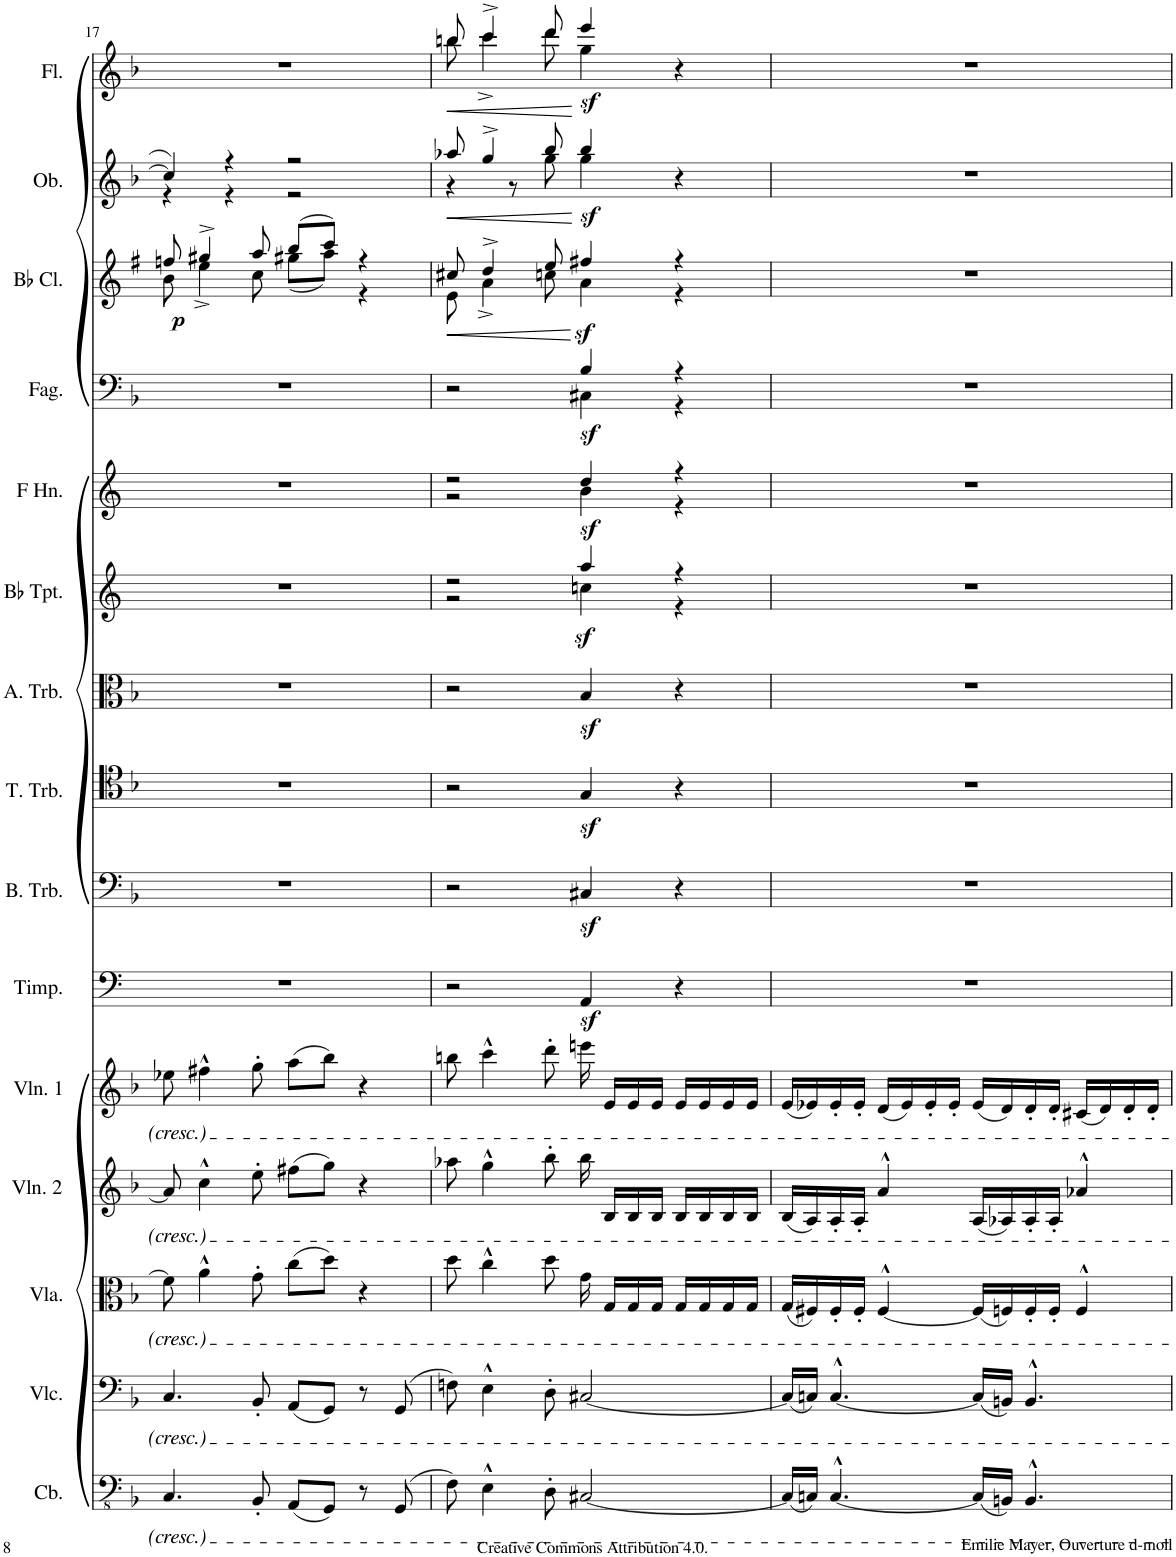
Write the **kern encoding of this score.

**kern	**kern	**kern	**kern	**kern	**kern	**kern	**kern	**kern	**kern	**dynam	**kern	**dynam	**kern	**dynam	**kern	**dynam	**kern	**dynam	**kern	**dynam
*part15	*part14	*part13	*part12	*part11	*part10	*part9	*part8	*part7	*part6	*part6	*part5	*part5	*part4	*part4	*part3	*part3	*part2	*part2	*part1	*part1
*staff15	*staff14	*staff13	*staff12	*staff11	*staff10	*staff9	*staff8	*staff7	*staff6	*staff6	*staff5	*staff5	*staff4	*staff4	*staff3	*staff3	*staff2	*staff2	*staff1	*staff1
*I"Contrabass	*I"Violoncello	*I"Viola	*I"Violino 2	*I"Violino 1	*I"Timpani in D, A	*I"Trombone Basso	*I"Trombone Tenore	*I"Trombone Alto	*I"Trombe in Bb	*	*I"Corni in F	*	*I"Fagotti	*	*I"Clarinetti in Bb	*	*I"Oboi	*	*I"Flauti	*
*I'Cb.	*I'Vlc.	*I'Vla.	*I'Vln. 2	*I'Vln. 1	*I'Timp.	*	*	*	*	*	*	*	*I'Fag.	*	*	*	*I'Ob.	*	*I'Fl.	*
!!LO:PB:g=z
*clefFv4	*clefF4	*clefC3	*clefG2	*clefG2	*clefF4	*clefF4	*clefC4	*clefC3	*clefG2	*	*clefG2	*	*clefF4	*	*clefG2	*	*clefG2	*	*clefG2	*
*Trd7c12	*	*	*	*	*	*	*	*	*Trd1c2	*	*Trd4c7	*	*	*	*Trd1c2	*	*	*	*	*
*k[b-]	*k[b-]	*k[b-]	*k[b-]	*k[b-]	*k[b-]	*k[b-]	*k[b-]	*k[b-]	*k[f#]	*	*k[]	*	*k[b-]	*	*k[f#]	*	*k[b-]	*	*k[b-]	*
*M4/4	*M4/4	*M4/4	*M4/4	*M4/4	*M4/4	*M4/4	*M4/4	*M4/4	*M4/4	*	*M4/4	*	*M4/4	*	*M4/4	*	*M4/4	*	*M4/4	*
*met(c)	*met(c)	*met(c)	*met(c)	*met(c)	*met(c)	*met(c)	*met(c)	*met(c)	*met(c)	*	*met(c)	*	*met(c)	*	*met(c)	*	*met(c)	*	*met(c)	*
=17	=17	=17	=17	=17	=17	=17	=17	=17	=17	=17	=17	=17	=17	=17	=17	=17	=17	=17	=17	=17
*	*	*	*	*	*	*	*	*	*	*	*	*	*	*	*^	*	*^	*	*	*
!	!	!	!	!	!	!	!	!	!	!	!	!	!	!	!	!	!LO:DY:b	!	!	!	!	!
4.CC/	4.C/	8f#\]	8a/]	8ee-X\	1r	1r	1r	1r	1r	.	1r	.	1r	.	8ffn/	8b\	p	4cc/]	4r	.	1r	.
.	.	4a^^\	4cc^^\	4ff#X^^\	.	.	.	.	.	.	.	.	.	.	4gg#X^/	4ee^\	.	.	.	.	.	.
.	.	.	.	.	.	.	.	.	.	.	.	.	.	.	.	.	.	4r	4r	.	.	.
8BBB-'/	8BB-'/	8g'\	8ee'\	8gg'\	.	.	.	.	.	.	.	.	.	.	8aa/	8cc\	.	.	.	.	.	.
(8AAA/L	(8AA/L	(8cc\L	(8ff#X\L	(8aa\L	.	.	.	.	.	.	.	.	.	.	(8bb/L	(8gg#X\L	.	2r	2r	.	.	.
8GGG/J)	8GG/J)	8dd\J)	8gg\J)	8bb-\J)	.	.	.	.	.	.	.	.	.	.	8ccc/J)	8aa\J)	.	.	.	.	.	.
8r	8r	4r	4r	4r	.	.	.	.	.	.	.	.	.	.	4r	4r	.	.	.	.	.	.
(8GGG/	(8GG/	.	.	.	.	.	.	.	.	.	.	.	.	.	.	.	.	.	.	.	.	.
=18	=18	=18	=18	=18	=18	=18	=18	=18	=18	=18	=18	=18	=18	=18	=18	=18	=18	=18	=18	=18	=18	=18
*	*	*	*	*	*	*	*	*	*^	*	*^	*	*^	*	*	*	*	*	*	*	*	*
!	!	!	!	!	!	!	!	!	!	!	!	!	!	!	!	!	!	!	!	!LO:HP:b	!	!	!LO:HP:b	!	!LO:HP:b
*	*	*	*	*	*	*	*	*	*	*	*	*	*	*	*	*	*	*	*	*	*	*	*	*^	*
8FF\)	8Fn\)	8dd\	8aa-X\	8bbn\	2r	2r	2r	2r	2r	2r	.	2r	2r	.	2r	2ryy	.	8cc#X/	8e\	<	8aa-X/	4r	<	8bbn/	8bb\	<
4EE^^\	4E^^\	4cc^^\	4gg^^\	4ccc^^\	.	.	.	.	.	.	.	.	.	.	.	.	.	4dd^/	4a^\	.	4gg^/	.	.	4ccc^/	4ccc^<\	.
.	.	.	.	.	.	.	.	.	.	.	.	.	.	.	.	.	.	.	.	.	.	8r	.	.	.	.
8DD'\	8D'\	8dd\	8bb-'\	8ddd'\	.	.	.	.	.	.	.	.	.	.	.	.	.	8ee/	8ccn\	.	8bb-/	8gg\	.	8ddd/	8ddd\	.
!	!	!	!	!	!	!	!	!	!	!	!LO:DY:b	!	!	!LO:DY:b	!	!	!LO:DY:b	!	!	!LO:DY:n=1:b	!	!	!LO:DY:n=1:b	!	!	!LO:DY:n=1:b
[2CC#X/	[2C#X/	16g\	16bb-\	16eeen\	4AAz</	4C#Xz</	4Gz</	4B-z</	4aa/	4ccn\	sf	4dd/	4b\	sf	4B-/	4C#X\	sf	4ff#X/	4a\	[ sf	4bb-/	4gg\	[ sf	4eee/	4gg\	[ sf
.	.	16G/LL	16B-/LL	16e/LL	.	.	.	.	.	.	.	.	.	.	.	.	.	.	.	.	.	.	.	.	.	.
.	.	16G/	16B-/	16e/	.	.	.	.	.	.	.	.	.	.	.	.	.	.	.	.	.	.	.	.	.	.
.	.	16G/JJ	16B-/JJ	16e/JJ	.	.	.	.	.	.	.	.	.	.	.	.	.	.	.	.	.	.	.	.	.	.
.	.	16G/LL	16B-/LL	16e/LL	4r	4r	4r	4r	4r	4r	.	4r	4r	.	4r	4r	.	4r	4r	.	4r	4ryy	.	4r	4ryy	.
.	.	16G/	16B-/	16e/	.	.	.	.	.	.	.	.	.	.	.	.	.	.	.	.	.	.	.	.	.	.
.	.	16G/	16B-/	16e/	.	.	.	.	.	.	.	.	.	.	.	.	.	.	.	.	.	.	.	.	.	.
.	.	16G/JJ	16B-/JJ	16e/JJ	.	.	.	.	.	.	.	.	.	.	.	.	.	.	.	.	.	.	.	.	.	.
*	*	*	*	*	*	*	*	*	*v	*v	*	*	*	*	*v	*v	*	*v	*v	*	*v	*v	*	*v	*v	*
*	*	*	*	*	*	*	*	*	*	*	*v	*v	*	*	*	*	*	*	*	*	*
=19	=19	=19	=19	=19	=19	=19	=19	=19	=19	=19	=19	=19	=19	=19	=19	=19	=19	=19	=19	=19
(16CC#/LL]	(16C#/LL]	(16G/LL	(16B-/LL	(16e/LL	1r	1r	1r	1r	1r	.	1r	.	1r	.	1r	.	1r	.	1r	.
16CCn/JJ)	16Cn/JJ)	16F#X/)	16A/)	16e-X/)	.	.	.	.	.	.	.	.	.	.	.	.	.	.	.	.
[4.CC^^/	[4.C^^/	16F#'/	16A'/	16e-'/	.	.	.	.	.	.	.	.	.	.	.	.	.	.	.	.
.	.	16F#'/JJ	16A'/JJ	16e-'/JJ	.	.	.	.	.	.	.	.	.	.	.	.	.	.	.	.
.	.	[4F#^^/	4a^^/	(16d/LL	.	.	.	.	.	.	.	.	.	.	.	.	.	.	.	.
.	.	.	.	16e-/)	.	.	.	.	.	.	.	.	.	.	.	.	.	.	.	.
.	.	.	.	16e-'/	.	.	.	.	.	.	.	.	.	.	.	.	.	.	.	.
.	.	.	.	16e-'/JJ	.	.	.	.	.	.	.	.	.	.	.	.	.	.	.	.
(16CC/LL]	(16C/LL]	(16F#/LL]	(16A/LL	(16e-/LL	.	.	.	.	.	.	.	.	.	.	.	.	.	.	.	.
16BBBn/JJ)	16BBn/JJ)	16Fn/)	16A-X/)	16d/)	.	.	.	.	.	.	.	.	.	.	.	.	.	.	.	.
4.BBB^^/	4.BB^^/	16F'/	16A-'/	16d'/	.	.	.	.	.	.	.	.	.	.	.	.	.	.	.	.
.	.	16F'/JJ	16A-'/JJ	16d'/JJ	.	.	.	.	.	.	.	.	.	.	.	.	.	.	.	.
.	.	4F^^/	4a-X^^/	(16c#X/LL	.	.	.	.	.	.	.	.	.	.	.	.	.	.	.	.
.	.	.	.	16d/)	.	.	.	.	.	.	.	.	.	.	.	.	.	.	.	.
.	.	.	.	16d'/	.	.	.	.	.	.	.	.	.	.	.	.	.	.	.	.
.	.	.	.	16d'/JJ	.	.	.	.	.	.	.	.	.	.	.	.	.	.	.	.
=	=	=	=	=	=	=	=	=	=	=	=	=	=	=	=	=	=	=	=	=
*-	*-	*-	*-	*-	*-	*-	*-	*-	*-	*-	*-	*-	*-	*-	*-	*-	*-	*-	*-	*-
